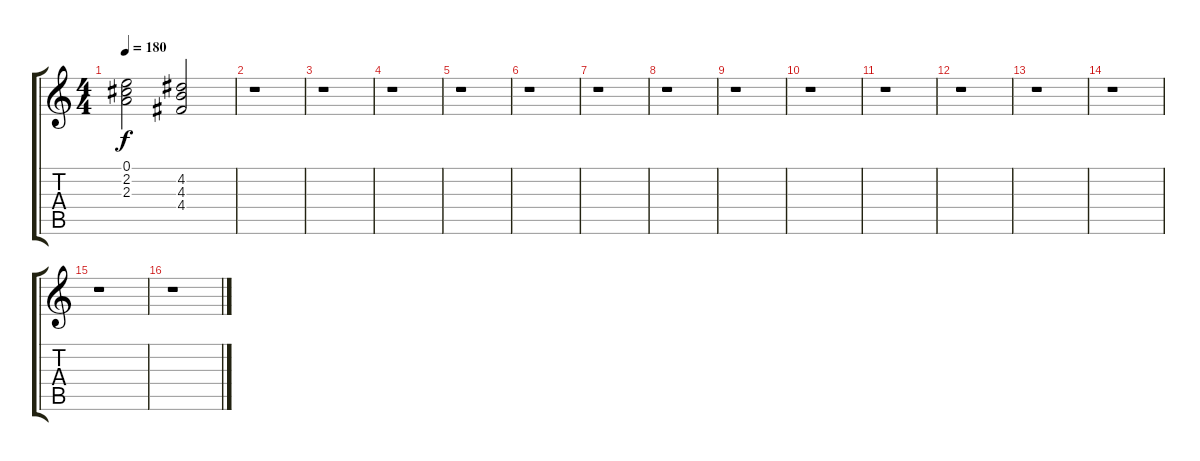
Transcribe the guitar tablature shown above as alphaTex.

\track "" {instrument distortionguitar}
\staff {score tabs}
\tuning (E4 B3 G3 D3 A2 E2) {hide}
\ts (4 4)
\tempo 180
\clef g2
\ks c
(0.1 2.2 2.3).2{dy f} (4.2 4.3 4.4).2 |
r.1 |
r.1 |
r.1 |
r.1 |
r.1 |
r.1 |
r.1 |
r.1 |
r.1 |
r.1 |
r.1 |
r.1 |
r.1 |
r.1 |
r.1
